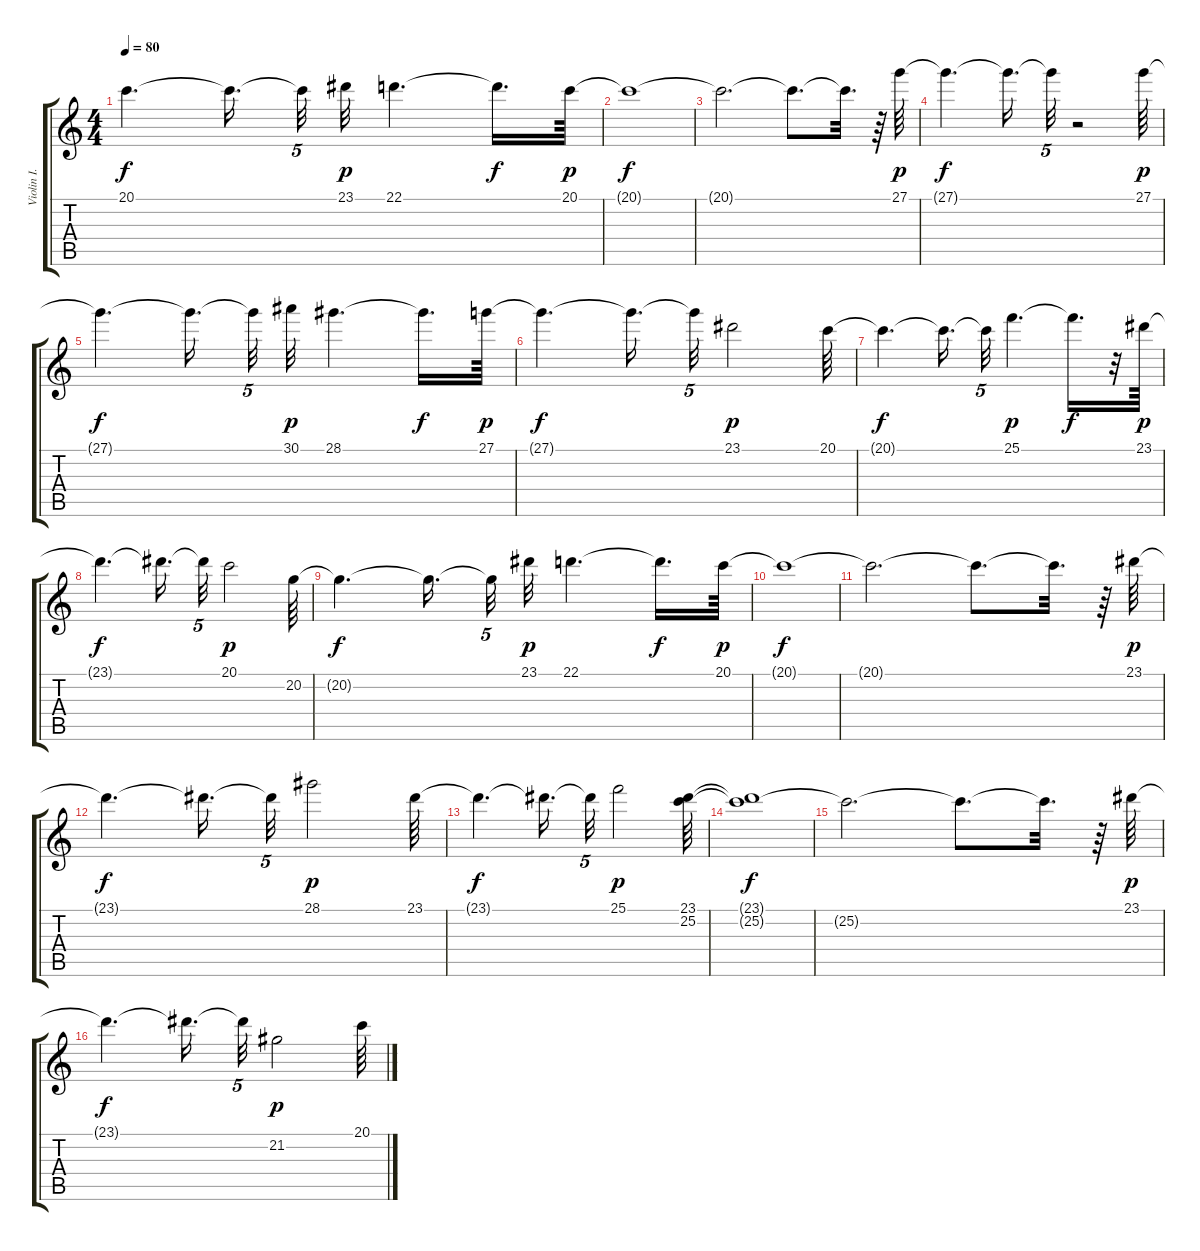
\track ("Violin I." "Violin I.") {instrument pizzicatostrings}
\staff {score tabs}
\tuning (E4 B3 G3 D3 A2 E2) {hide}
\ts (4 4)
\tempo 80
\clef g2
\ks c
20.1{t}.4{d dy f} 20.1{t}.16{d beam splitsecondary} 20.1{t}.32{tu (5 4)} 23.1.32{dy p} 22.1.4{d} 22.1{t}.16{d dy f} 20.1.64{dy p} |
20.1{t}.1{dy f} |
20.1{t}.2{d} 20.1{t}.8{d} 20.1{t}.32{d} r.64 27.1.64{dy p} |
27.1{t}.4{d dy f} 27.1{t}.16{d} 27.1{t}.32{tu (5 4)} r.2 27.1.64{dy p} |
27.1{t}.4{d dy f} 27.1{t}.16{d beam splitsecondary} 27.1{t}.32{tu (5 4)} 30.1.32{dy p} 28.1.4{d} 28.1{t}.16{d dy f} 27.1.64{dy p} |
27.1{t}.4{d dy f} 27.1{t}.16{d} 27.1{t}.32{tu (5 4)} 23.1.2{dy p} 20.1.64 |
20.1{t}.4{d dy f} 20.1{t}.16{d} 20.1{t}.32{tu (5 4)} 25.1.4{d dy p} 25.1{t}.16{d dy f} r.32 23.1.64{dy p} |
23.1{t}.4{d dy f} 23.1{t}.16{d} 23.1{t}.32{tu (5 4)} 20.1.2{dy p} 20.2.64 |
20.2{t}.4{d dy f} 20.2{t}.16{d beam splitsecondary} 20.2{t}.32{tu (5 4)} 23.1.32{dy p} 22.1.4{d} 22.1{t}.16{d dy f} 20.1.64{dy p} |
20.1{t}.1{dy f} |
20.1{t}.2{d} 20.1{t}.8{d} 20.1{t}.32{d} r.64 23.1.64{dy p} |
23.1{t}.4{d dy f} 23.1{t}.16{d} 23.1{t}.32{tu (5 4)} 28.1.2{dy p} 23.1.64 |
23.1{t}.4{d dy f} 23.1{t}.16{d} 23.1{t}.32{tu (5 4)} 25.1.2{dy p} (23.1 25.2).64 |
(23.1{t} 25.2{t}).1{dy f} |
25.2{t}.2{d} 25.2{t}.8{d} 25.2{t}.32{d} r.64 23.1.64{dy p} |
23.1{t}.4{d dy f} 23.1{t}.16{d} 23.1{t}.32{tu (5 4)} 21.2.2{dy p} 20.1.64
